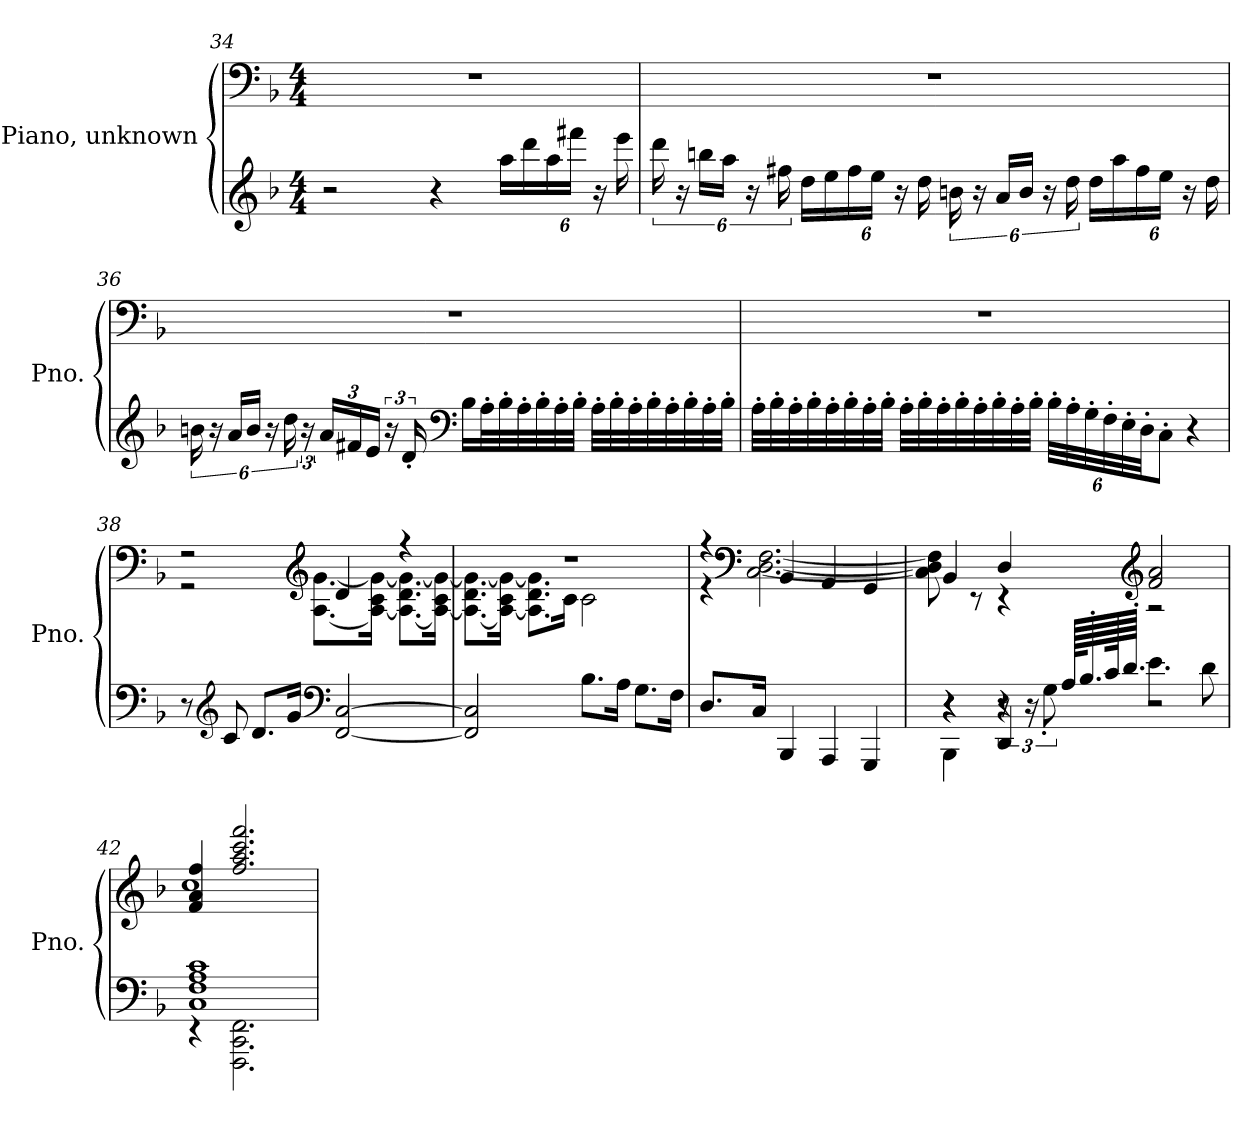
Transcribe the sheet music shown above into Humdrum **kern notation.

**kern	**kern
*part1	*part1
*staff2	*staff1
*I"Piano, unknown	*
*I'Pno.	*
*clefG2	*clefF4
*k[b-]	*k[b-]
*M4/4	*M4/4
=34	=34
2r	1r
4r	.
*Xbrackettup	*
24aa\LL	.
24ddd\	.
24aa\	.
*brackettup	*
24fff#X\JJ	.
24r	.
24eee\	.
!!LO:LB:g=z
=35	=35
24ddd\	1r
24r	.
24bbn\LL	.
24aa\JJ	.
24r	.
24ff#X\	.
*Xbrackettup	*
24dd\LL	.
24ee\	.
24ff#\	.
*brackettup	*
24ee\JJ	.
24r	.
24dd\	.
24bn\	.
24r	.
24a/LL	.
24b/JJ	.
24r	.
24dd\	.
*Xbrackettup	*
24dd\LL	.
24aa\	.
24ff#\	.
*brackettup	*
24ee\JJ	.
24r	.
24dd\	.
!!LO:LB:g=z
=36	=36
24bn\	1r
24r	.
24a/LL	.
24b/JJ	.
24r	.
24dd\	.
24r	.
24a/LL	.
24f#X/	.
24e/JJ	.
24r	.
24d'/	.
*clefF4	*
16B-\LL	.
32A'\L	.
32B-'\	.
32A'\	.
32B-'\	.
32A'\	.
32B-'\JJJ	.
32A'\LLL	.
32B-'\	.
32A'\	.
32B-'\	.
32A'\	.
32B-'\	.
32A'\	.
32B-'\JJJ	.
!!LO:LB:g=z
=37	=37
32A'\LLL	1r
32B-'\	.
32A'\	.
32B-'\	.
32A'\	.
32B-'\	.
32A'\	.
32B-'\JJJ	.
32A'\LLL	.
32B-'\	.
32A'\	.
32B-'\	.
32A'\	.
32B-'\	.
32A'\	.
32B-'\JJJ	.
*Xbrackettup	*
48B-'\LLL	.
48A'\	.
48G'\	.
48F'\	.
48E'\	.
48D'\JJ	.
8C'\J	.
4r	.
=38	=38
*	*^
8r	2r	2r
*clefG2	*	*
8c/	.	.
8.d/L	.	.
16g/Jk	.	.
*clefF4	*clefG2	*
[2FF/ [2C/	4d/	[8.A\ [8.g\L
.	.	16A\_ 16c\ 16g\_Jk
.	4r	8.A\_ 8.d\ 8.g\_L
.	.	16A\_ 16c\ 16g\_Jk
!!LO:PB:g=z	!!
=39	=39	=39
2FF/] 2C/]	1r	8.A\_ 8.d\ 8.g\_L
.	.	16A\_ 16c\ 16g\_Jk
.	.	8.A\] 8.d\ 8.g\]L
.	.	16c\Jk
8.B-\L	.	2c\
16A\Jk	.	.
8.G\L	.	.
16F\Jk	.	.
=40	=40	=40
8.D/L	4r	4r
16C/Jk	.	.
*	*clefF4	*
4BBB-/	4BB-/	[2.C\ [2.D\ [2.F\
4AAA/	4AA/	.
4GGG/	4GG/	.
=41	=41	=41
*^	*	*
*	*^	*	*
4r	4BBB-\	4r	4BB-/	8C\] 8D\] 8F\]
.	.	.	.	8r
*	*brackettup	*	*	*
8r	6r	4DD/	4D/	4r
16r	.	.	.	.
.	12G'\	.	.	.
128A/KLLLL	.	.	.	.
64.B-'/	.	.	.	.
128c/K	.	.	.	.
64.d'/JJJJ	.	.	.	.
*	*	*	*clefG2	*
2r	4.e\	2r	2f/ 2a/	2r
.	8d\	.	.	.
*	*v	*v	*	*
=42	=42	=42	=42
1C 1F 1A 1c	4r	4f/ 4a/ 4ff/	1cc
.	2.FFF\ 2.CC\ 2.FF\	2.ff/ 2.aa/ 2.ccc/ 2.fff/	.
*v	*v	*	*
*	*v	*v
=	=
*-	*-
